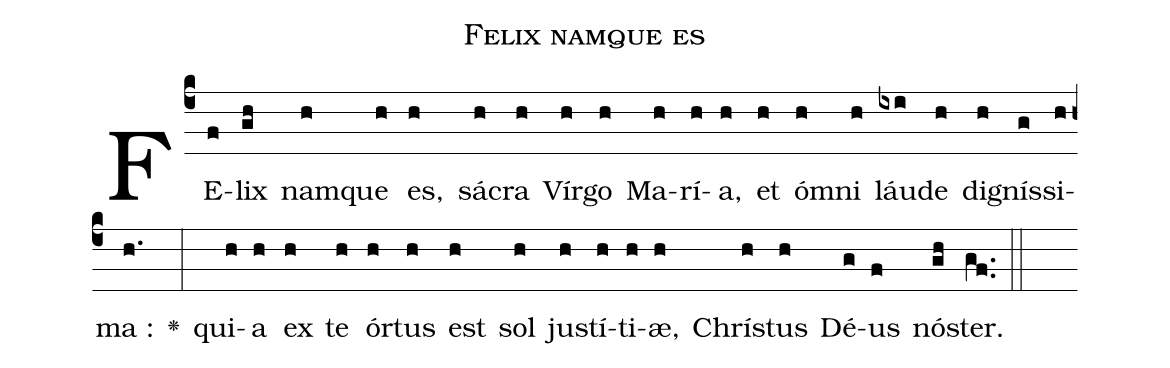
name: Felix namque es;
%%
% 465 in liber brevior
(c4)FE(f)lix(gh) nam(h)que(h) es,(h) sá(h)cra(h) Vír(h)go(h) Ma(h)rí(h)a,(h) et(h) óm(h)ni(h) láu(ixi)de(h) di(h)gnís(g)si(h)ma :(h.) <v>\greheightstar</v>(:) qui(h)a(h) ex(h) te(h) ór(h)tus(h) est(h) sol(h) ju(h)stí(h)ti(h)æ,(h) Chrí(h)stus(h) Dé(g)us(f) nó(gh)ster.(gf..) (::)
